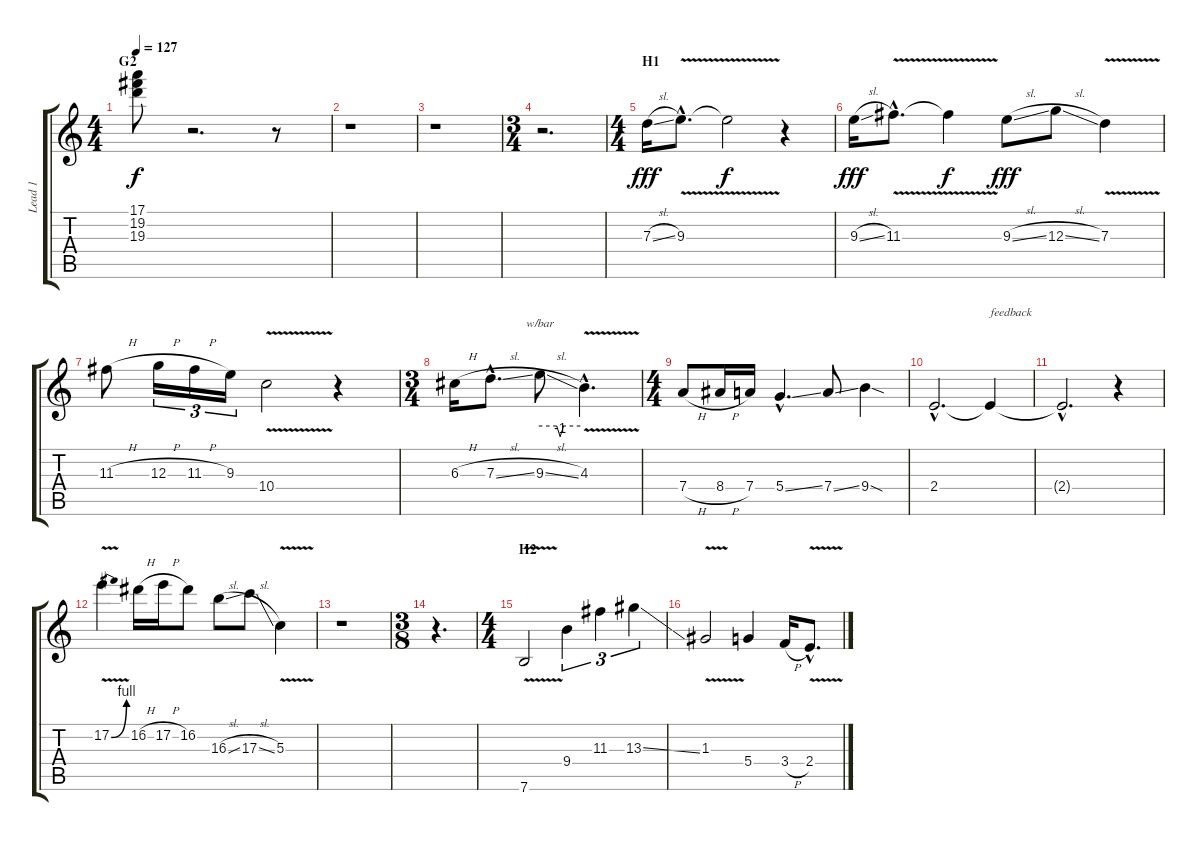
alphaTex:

\track ("Lead 1" "Lead 1") {instrument distortionguitar}
\staff {score tabs}
\tuning (E4 B3 G3 D3 A2 E2) {hide}
\ts (4 4)
\section ("" "G2")
\tempo 127
\clef g2
\ks c
(17.1{t} 19.2{t} 19.3{t}).8{dy f} r.2{d} r.8 |
r.1 |
r.1 |
\ts (3 4)
r.2{d} |
\ts (4 4)
\section ("" "H1")
7.3{sl}.16{dy fff} 9.3{v hac}.8{d} 9.3{t}.2{dy f} r.4 |
9.3{sl}.16{dy fff} 11.3{v hac}.8{d} 11.3{t}.4{dy f} 9.3{sl}.8{dy fff} 12.3{sl}.8 7.3{v}.4 |
11.3{h}.8 12.3{h}.16{tu (3 2)} 11.3{h}.16{tu (3 2)} 9.3.16{tu (3 2)} 10.4{v}.2 r.4 |
\ts (3 4)
6.3{h}.16 7.3{sl hac}.8{d} 9.3{sl}.8{tbe (custom default 0 0 25 0 30 -4 35 0 60 0)} 4.3{v hac}.4{d} |
\ts (4 4)
7.4{h}.8 8.4{h}.16 7.4.16 5.4{ss hac}.4{d} 7.4{ss}.8 9.4{sod}.4 |
2.4{hac}.2{d} 2.4{t}.4{txt "feedback"} |
2.4{hac t}.2{d} r.4 |
17.2{be (bend 0 0 60 4) v}.4 16.2{h}.16 17.2{h}.16 16.2.8 16.3{sl}.8 17.3{sl}.8 5.3{v}.4 |
r.1 |
\ts (3 8)
r.4{d} |
\ts (4 4)
\section ("" "H2")
7.6{v}.2 9.4.4{tu (3 2)} 11.3.4{tu (3 2)} 13.3{ss}.4{tu (3 2)} |
1.3{v}.2 5.4.4 3.4{h}.16 2.4{v hac}.8{d}
